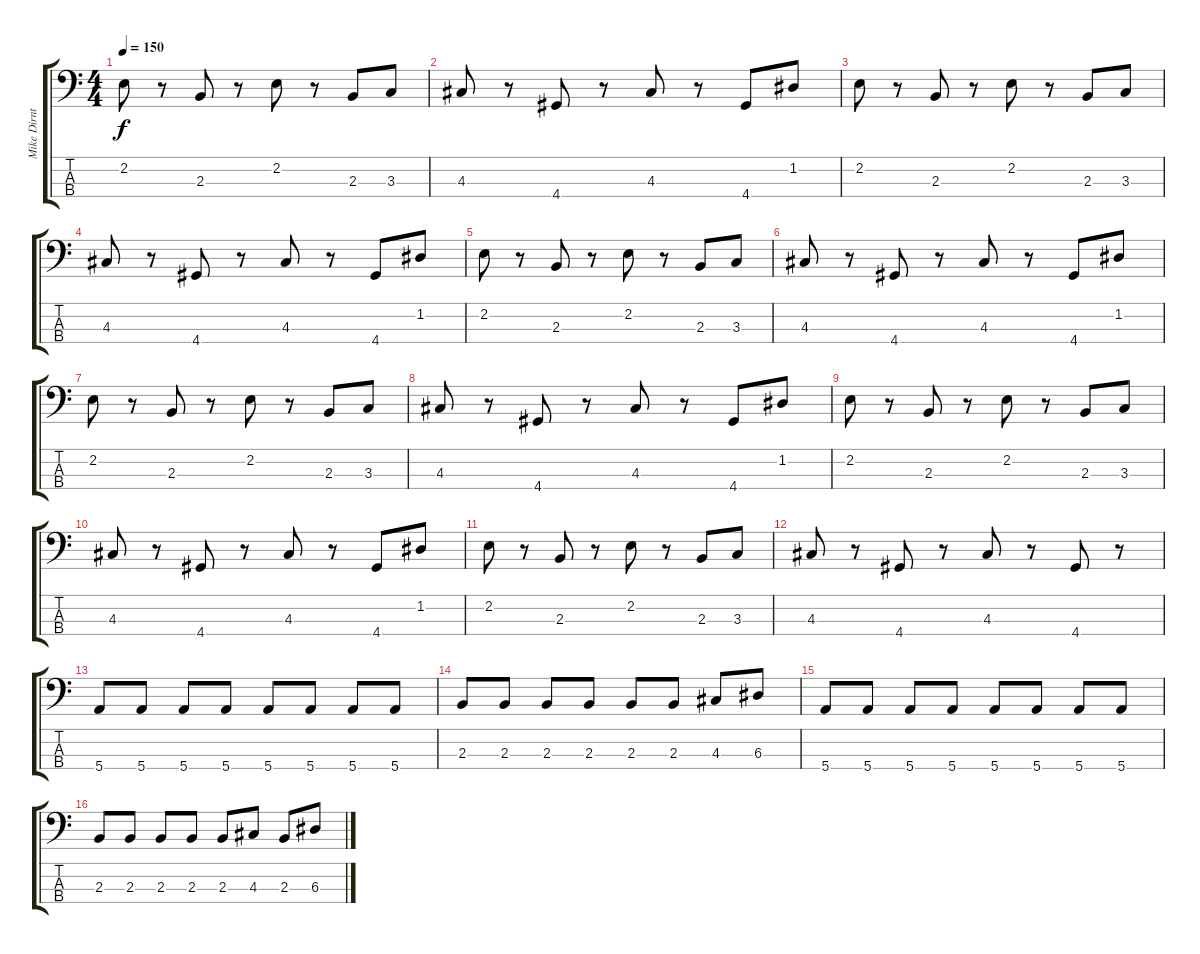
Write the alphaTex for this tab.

\track ("Mike Dirnt" "Mike Dirnt") {instrument electricbasspick}
\staff {score tabs}
\tuning (G2 D2 A1 E1) {hide}
\ts (4 4)
\tempo 150
\clef f4
\ks c
2.2.8{dy f instrument electricbasspick} r.8 2.3.8 r.8 2.2.8 r.8 2.3.8 3.3.8 |
4.3.8 r.8 4.4.8 r.8 4.3.8 r.8 4.4.8 1.2.8 |
2.2.8 r.8 2.3.8 r.8 2.2.8 r.8 2.3.8 3.3.8 |
4.3.8 r.8 4.4.8 r.8 4.3.8 r.8 4.4.8 1.2.8 |
2.2.8 r.8 2.3.8 r.8 2.2.8 r.8 2.3.8 3.3.8 |
4.3.8 r.8 4.4.8 r.8 4.3.8 r.8 4.4.8 1.2.8 |
2.2.8 r.8 2.3.8 r.8 2.2.8 r.8 2.3.8 3.3.8 |
4.3.8 r.8 4.4.8 r.8 4.3.8 r.8 4.4.8 1.2.8 |
2.2.8 r.8 2.3.8 r.8 2.2.8 r.8 2.3.8 3.3.8 |
4.3.8 r.8 4.4.8 r.8 4.3.8 r.8 4.4.8 1.2.8 |
2.2.8 r.8 2.3.8 r.8 2.2.8 r.8 2.3.8 3.3.8 |
4.3.8 r.8 4.4.8 r.8 4.3.8 r.8 4.4.8 r.8 |
5.4.8 5.4.8 5.4.8 5.4.8 5.4.8 5.4.8 5.4.8 5.4.8 |
2.3.8 2.3.8 2.3.8 2.3.8 2.3.8 2.3.8 4.3.8 6.3.8 |
5.4.8 5.4.8 5.4.8 5.4.8 5.4.8 5.4.8 5.4.8 5.4.8 |
2.3.8 2.3.8 2.3.8 2.3.8 2.3.8 4.3.8 2.3.8 6.3.8
